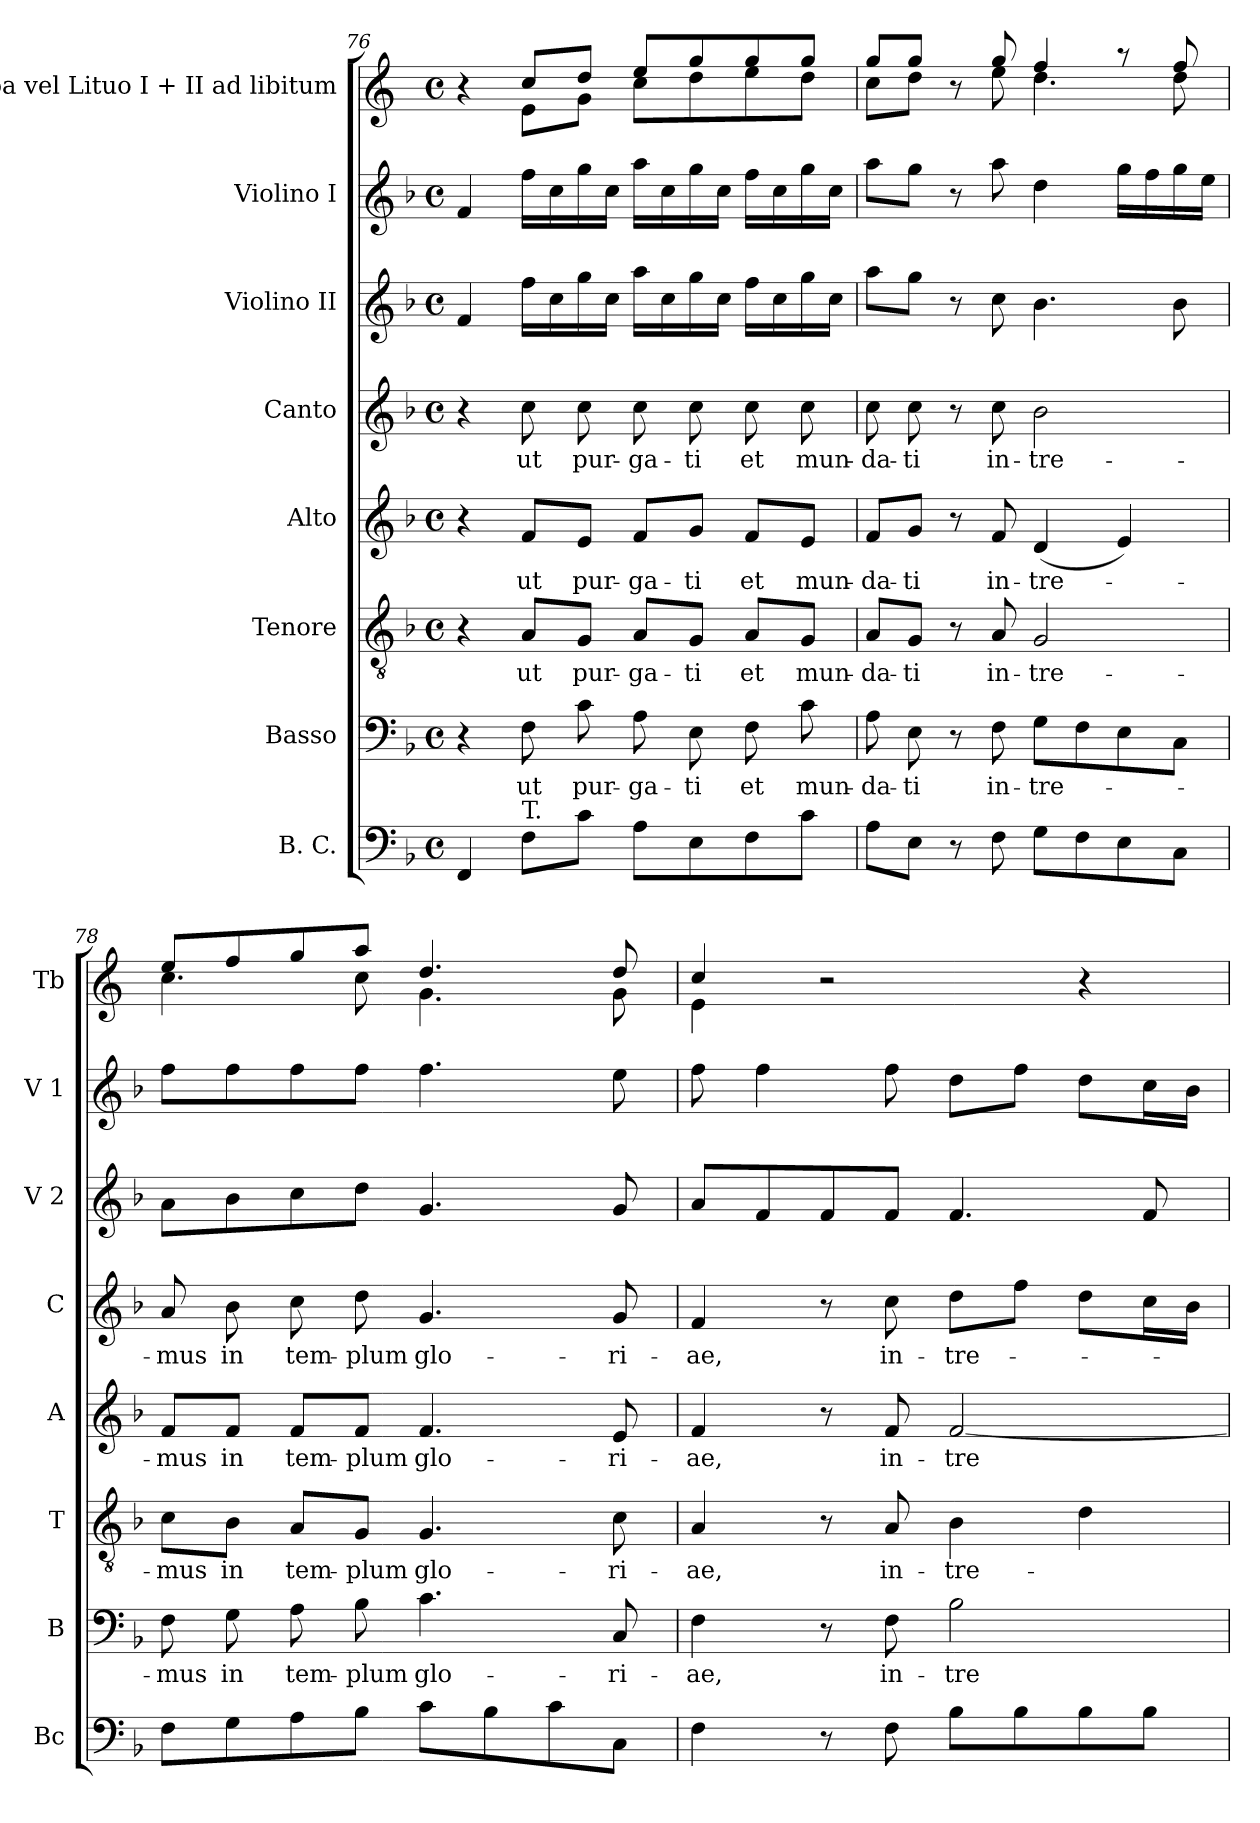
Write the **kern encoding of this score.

**kern	**kern	**text	**kern	**text	**kern	**text	**kern	**text	**kern	**kern	**kern
*part8	*part7	*part7	*part6	*part6	*part5	*part5	*part4	*part4	*part3	*part2	*part1
*staff8	*staff7	*staff7	*staff6	*staff6	*staff5	*staff5	*staff4	*staff4	*staff3	*staff2	*staff1
*I"B. C.	*I"Basso	*	*I"Tenore	*	*I"Alto	*	*I"Canto	*	*I"Violino II	*I"Violino I	*I"Tuba vel Lituo I + II ad libitum
*I'Bc	*I'B	*	*I'T	*	*I'A	*	*I'C	*	*I'V 2	*I'V 1	*I'Tb
!!LO:LB:g=z
*clefF4	*clefF4	*	*clefGv2	*	*clefG2	*	*clefG2	*	*clefG2	*clefG2	*clefG2
*	*	*	*	*	*	*	*	*	*	*	*ITrd4c7
*k[b-]	*k[b-]	*	*k[b-]	*	*k[b-]	*	*k[b-]	*	*k[b-]	*k[b-]	*k[b-]
*M4/4	*M4/4	*	*M4/4	*	*M4/4	*	*M4/4	*	*M4/4	*M4/4	*M4/4
*met(c)	*met(c)	*	*met(c)	*	*met(c)	*	*met(c)	*	*met(c)	*met(c)	*met(c)
=76	=76	=76	=76	=76	=76	=76	=76	=76	=76	=76	=76
*	*	*	*	*	*	*	*	*	*	*	*^
4FF/	4r	.	4r	.	4r	.	4r	.	4f/	4f/	4r	4ryy
!LO:TX:a:t=T.	!	!	!	!	!	!	!	!	!	!	!	!
!	!	!LO:LY:b	!	!LO:LY:b	!	!LO:LY:b	!	!LO:LY:b	!	!	!	!
8F\L	8F\	ut	8A/L	ut	8f/L	ut	8cc\	ut	16ff\LL	16ff\LL	8f/L	8A\L
.	.	.	.	.	.	.	.	.	16cc\	16cc\	.	.
!	!	!LO:LY:b	!	!LO:LY:b	!	!LO:LY:b	!	!LO:LY:b	!	!	!	!
8c\J	8c\	pur-	8G/J	pur-	8e/J	pur-	8cc\	pur-	16gg\	16gg\	8g/J	8c\J
.	.	.	.	.	.	.	.	.	16cc\JJ	16cc\JJ	.	.
!	!	!LO:LY:b	!	!LO:LY:b	!	!LO:LY:b	!	!LO:LY:b	!	!	!	!
8A\L	8A\	-ga-	8A/L	-ga-	8f/L	-ga-	8cc\	-ga-	16aa\LL	16aa\LL	8a/L	8f\L
.	.	.	.	.	.	.	.	.	16cc\	16cc\	.	.
!	!	!LO:LY:b	!	!LO:LY:b	!	!LO:LY:b	!	!LO:LY:b	!	!	!	!
8E\	8E\	-ti	8G/J	-ti	8g/J	-ti	8cc\	-ti	16gg\	16gg\	8cc/	8g\
.	.	.	.	.	.	.	.	.	16cc\JJ	16cc\JJ	.	.
!	!	!LO:LY:b	!	!LO:LY:b	!	!LO:LY:b	!	!LO:LY:b	!	!	!	!
8F\	8F\	et	8A/L	et	8f/L	et	8cc\	et	16ff\LL	16ff\LL	8cc/	8a\
.	.	.	.	.	.	.	.	.	16cc\	16cc\	.	.
!	!	!LO:LY:b	!	!LO:LY:b	!	!LO:LY:b	!	!LO:LY:b	!	!	!	!
8c\J	8c\	mun-	8G/J	mun-	8e/J	mun-	8cc\	mun-	16gg\	16gg\	8cc/J	8g\J
.	.	.	.	.	.	.	.	.	16cc\JJ	16cc\JJ	.	.
=77	=77	=77	=77	=77	=77	=77	=77	=77	=77	=77	=77	=77
!	!	!LO:LY:b	!	!LO:LY:b	!	!LO:LY:b	!	!LO:LY:b	!	!	!	!
8A\L	8A\	-da-	8A/L	-da-	8f/L	-da-	8cc\	-da-	8aa\L	8aa\L	8cc/L	8f\L
!	!	!LO:LY:b	!	!LO:LY:b	!	!LO:LY:b	!	!LO:LY:b	!	!	!	!
8E\J	8E\	-ti	8G/J	-ti	8g/J	-ti	8cc\	-ti	8gg\J	8gg\J	8cc/J	8g\J
8r	8r	.	8r	.	8r	.	8r	.	8r	8r	8r	8ryy
!	!	!LO:LY:b	!	!LO:LY:b	!	!LO:LY:b	!	!LO:LY:b	!	!	!	!
8F\	8F\	in-	8A/	in-	8f/	in-	8cc\	in-	8cc\	8aa\	8cc/	8a\
!	!	!LO:LY:b	!	!LO:LY:b	!	!LO:LY:b	!	!LO:LY:b	!	!	!	!
8G\L	8G\L	-tre-	2G/	-tre-	(4d/	-tre-	2b-\	-tre-	4.b-\	4dd\	4b-/	4.g\
8F\	8F\	.	.	.	.	.	.	.	.	.	.	.
8E\	8E\	.	.	.	4e/)	.	.	.	.	16gg\LL	8r	.
.	.	.	.	.	.	.	.	.	.	16ff\	.	.
8C\J	8C\J	.	.	.	.	.	.	.	8b-\	16gg\	8b-/	8g\
.	.	.	.	.	.	.	.	.	.	16ee\JJ	.	.
!!LO:PB:g=z	!!
=78	=78	=78	=78	=78	=78	=78	=78	=78	=78	=78	=78	=78
!	!	!LO:LY:b	!	!LO:LY:b	!	!LO:LY:b	!	!LO:LY:b	!	!	!	!
8F\L	8F\	-mus	8c\L	-mus	8f/L	-mus	8a/	-mus	8a\L	8ff\L	8a/L	4.f\
!	!	!LO:LY:b	!	!LO:LY:b	!	!LO:LY:b	!	!LO:LY:b	!	!	!	!
8G\	8G\	in	8B-\J	in	8f/J	in	8b-\	in	8b-\	8ff\	8b-/	.
!	!	!LO:LY:b	!	!LO:LY:b	!	!LO:LY:b	!	!LO:LY:b	!	!	!	!
8A\	8A\	tem-	8A/L	tem-	8f/L	tem-	8cc\	tem-	8cc\	8ff\	8cc/	.
!	!	!LO:LY:b	!	!LO:LY:b	!	!LO:LY:b	!	!LO:LY:b	!	!	!	!
8B-\J	8B-\	-plum	8G/J	-plum	8f/J	-plum	8dd\	-plum	8dd\J	8ff\J	8dd/J	8f\
!	!	!LO:LY:b	!	!LO:LY:b	!	!LO:LY:b	!	!LO:LY:b	!	!	!	!
8c\L	4.c\	glo-	4.G/	glo-	4.f/	glo-	4.g/	glo-	4.g/	4.ff\	4.g/	4.c\
8B-\	.	.	.	.	.	.	.	.	.	.	.	.
8c\	.	.	.	.	.	.	.	.	.	.	.	.
!	!	!LO:LY:b	!	!LO:LY:b	!	!LO:LY:b	!	!LO:LY:b	!	!	!	!
8C\J	8C/	-ri-	8c\	-ri-	8e/	-ri-	8g/	-ri-	8g/	8ee\	8g/	8c\
=79	=79	=79	=79	=79	=79	=79	=79	=79	=79	=79	=79	=79
!	!	!LO:LY:b	!	!LO:LY:b	!	!LO:LY:b	!	!LO:LY:b	!	!	!	!
4F\	4F\	-ae,	4A/	-ae,	4f/	-ae,	4f/	-ae,	8a/L	8ff\	4f/	4A\
.	.	.	.	.	.	.	.	.	8f/	4ff\	.	.
8r	8r	.	8r	.	8r	.	8r	.	8f/	.	2r	2ryy
!	!	!LO:LY:b	!	!LO:LY:b	!	!LO:LY:b	!	!LO:LY:b	!	!	!	!
8F\	8F\	in-	8A/	in-	8f/	in-	8cc\	in-	8f/J	8ff\	.	.
!	!	!LO:LY:b	!	!LO:LY:b	!	!LO:LY:b	!	!LO:LY:b	!	!	!	!
8B-\L	2B-\	-tre-	4B-\	-tre-	[2f/	-tre-	8dd\L	-tre-	4.f/	8dd\L	.	.
8B-\	.	.	.	.	.	.	8ff\J	.	.	8ff\J	.	.
8B-\	.	.	4d\	.	.	.	8dd\L	.	.	8dd\L	4r	4ryy
8B-\J	.	.	.	.	.	.	16cc\L	.	8f/	16cc\L	.	.
.	.	.	.	.	.	.	16b-\JJ	.	.	16b-\JJ	.	.
*	*	*	*	*	*	*	*	*	*	*	*v	*v
=	=	=	=	=	=	=	=	=	=	=	=
*-	*-	*-	*-	*-	*-	*-	*-	*-	*-	*-	*-
